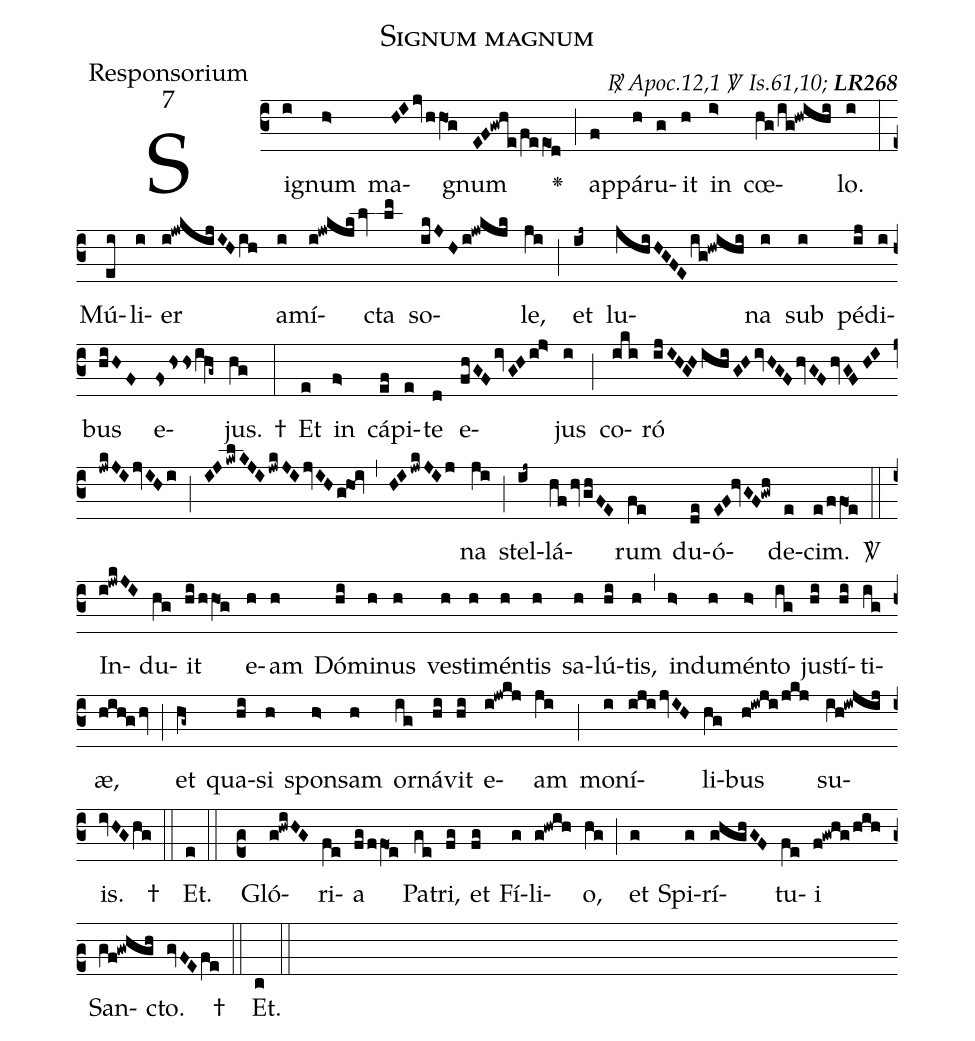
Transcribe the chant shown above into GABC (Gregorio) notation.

name:Signum magnum;
office-part:Responsorium;
mode:7;
commentary:{\itshape\mdseries \Rbar\  Apoc.12,1 \Vbar\  Is.61,10;\/} {\bfseries LR268};
%%
(c3)Si(i)gnum(h>) ma(HIjv/hhO1g)gnum(EF!gwhe!/feeO1d) <v>\greheightstar</v>(;) ap(f)pá(h)ru(g)it(h) in(i>) cœ(hg/ig!hwihi)lo.(i) (:)
Mú(ei)li(i)er(i!jwkijIHih) a(i)mí(i!jwkjklv)cta(lm) so(ikJHi!jwkjk)le,(ji) (;) et(ij~) lu(jhiHGFEig!hwihi)na(i) sub(i) pé(ij)di(i)bus(hiHF) e(fshshsiV!hg~)jus.(hg)
†(:) Et(e) in(f>) cá(ef)pi(e)te(d) e(fhGF/ivGHij>)jus(i) (;) co(iki)ró(ijIHGHihiGH/ivHGF/hvGFhvGF/HI/jwkJIjvIHi) (;) (IJ/kwl/KJI/jwk/JI/jvIH/g!hoi) (,)(HI/jwk/JIj)na(ji) (;) stel(ij~)lá(hf/hv/ghFE)rum(fe) du(de)ó(EF!hvGF!gwh)de(e)cim.(e/ffO1e)
<sp>V/</sp>(::) In(i!jwkJI)du(hg)it(hi/hhO1g) e(h)am(h) Dó(hi)mi(h)nus(h) ve(h)sti(h)mén(h)tis(h) sa(h)lú(hi)tis,(h) (,) in(h>)du(h)mén(h>)to(ig) ju(hi)stí(hi)ti(ig)æ,(hih!g/hv) (;) et(hg~) qua(hi)si(h) spon(h>)sam(h) or(ig)ná(hi)vit(hi) e(i!jwkj)am(ji) (;) mo(i)ní(iji/jvIH)li(hg)bus(h!iwji/jkj) su(ih!iwjij)is.(ivHGhg) †(::) Et.(e) (::) (c2)
Gló(g!hwiHG)ri(fe)a(fg/ffO1e) Pa(ge)tri,(fg) et(fg) Fí(g)li(g!hwih)o,(hg) (;) et(g) Spi(g)rí(ghghGF)tu(fe)i(f!gwhg/hih) San(gf!gwhgh)cto.(gvFEfe)
†(::) Et.(c) (::)
